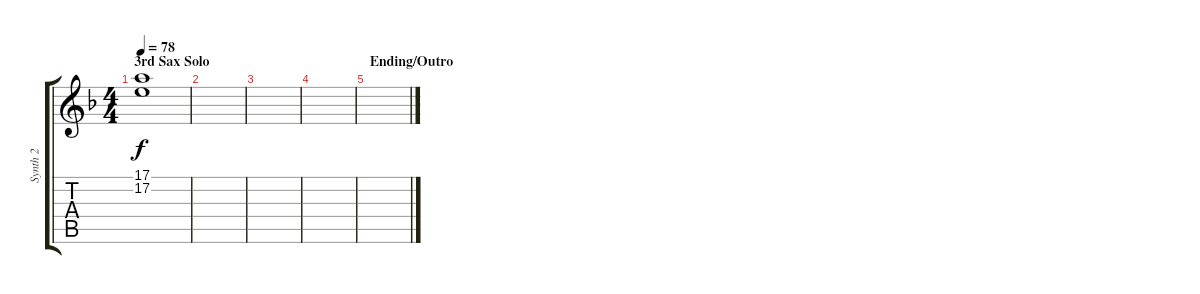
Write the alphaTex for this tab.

\track ("Synth 2" "Synth 2") {instrument synthstrings2}
\staff {score tabs}
\tuning (E4 B3 G3 D3 A2 E2) {hide}
\ts (4 4)
\section ("" "3rd Sax Solo")
\tempo 78
\clef g2
\ks f
(17.1 17.2).1{dy f} |
|
|
|
\section ("" "Ending/Outro")
